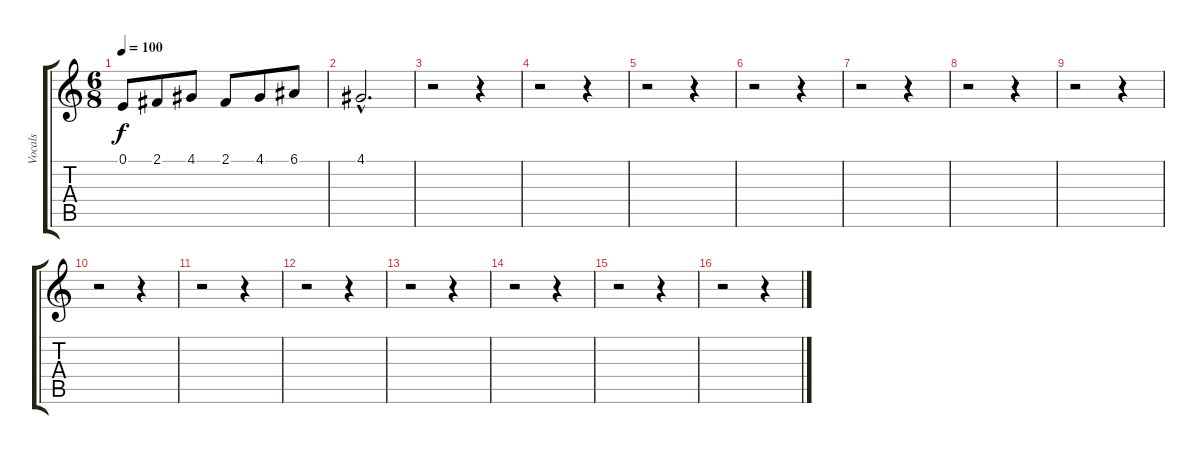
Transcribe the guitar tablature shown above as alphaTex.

\track ("Vocals" "Vocals") {instrument lead6voice}
\staff {score tabs}
\tuning (E4 B3 G3 D3 A2 E2) {hide}
\ts (6 8)
\tempo 100
\clef g2
\ks c
0.1.8{dy f} 2.1.8 4.1.8 2.1.8 4.1.8 6.1.8 |
4.1{hac}.2{d} |
r.2 r.4 |
r.2 r.4 |
r.2 r.4 |
r.2 r.4 |
r.2 r.4 |
r.2 r.4 |
r.2 r.4 |
r.2 r.4 |
r.2 r.4 |
r.2 r.4 |
r.2 r.4 |
r.2 r.4 |
r.2 r.4 |
r.2 r.4
